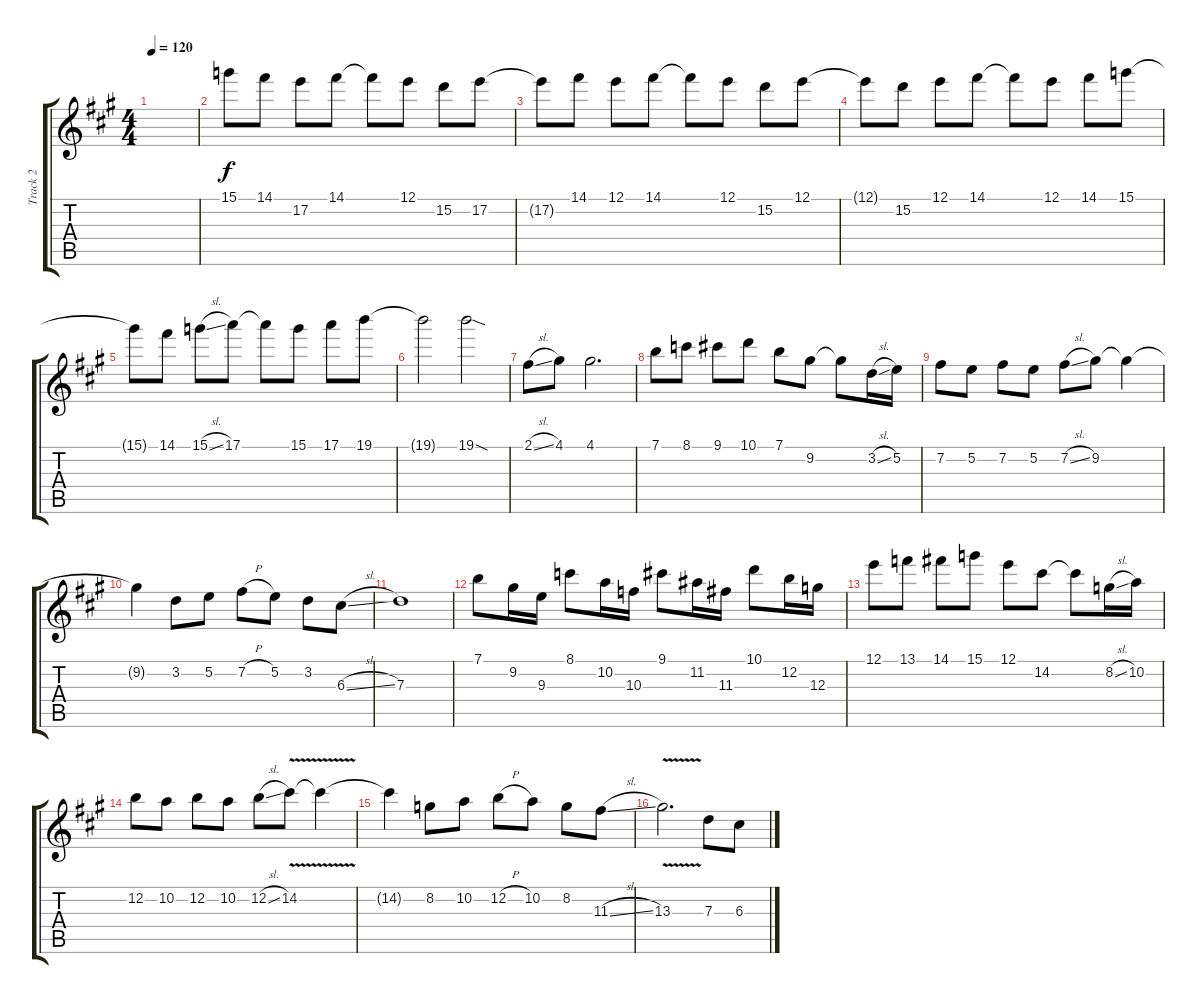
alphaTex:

\track ("Track 2" "Track 2") {instrument electricguitarclean}
\staff {score tabs}
\tuning (E4 B3 G3 D3 A2 E2) {hide}
\ts (4 4)
\tempo 120
\clef g2
\ks a
|
15.1.8 14.1.8 17.2.8 14.1.8 14.1{t}.8 12.1.8 15.2.8 17.2.8 |
17.2{t}.8 14.1.8 12.1.8 14.1.8 14.1{t}.8 12.1.8 15.2.8 12.1.8 |
12.1{t}.8 15.2.8 12.1.8 14.1.8 14.1{t}.8 12.1.8 14.1.8 15.1.8 |
15.1{t}.8 14.1.8 15.1{sl}.8 17.1.8 17.1{t}.8 15.1.8 17.1.8 19.1.8 |
19.1{t}.2 19.1{sod}.2 |
2.1{sl}.8 4.1.8 4.1.2{d} |
7.1.8 8.1.8 9.1.8 10.1.8 7.1.8 9.2.8 9.2{t}.8 3.2{sl}.16 5.2.16 |
7.2.8 5.2.8 7.2.8 5.2.8 7.2{sl}.8 9.2.8 9.2{t}.4 |
9.2{t}.4 3.2.8 5.2.8 7.2{h}.8 5.2.8 3.2.8 6.3{sl}.8 |
7.3.1 |
7.1.8 9.2.16 9.3.16 8.1.8 10.2.16 10.3.16 9.1.8 11.2.16 11.3.16 10.1.8 12.2.16 12.3.16 |
12.1.8 13.1.8 14.1.8 15.1.8 12.1.8 14.2.8 14.2{t}.8 8.2{sl}.16 10.2.16 |
12.2.8 10.2.8 12.2.8 10.2.8 12.2{sl}.8 14.2{v}.8 14.2{t}.4 |
14.2{t}.4 8.2.8 10.2.8 12.2{h}.8 10.2.8 8.2.8 11.3{sl}.8 |
13.3{v}.2{d} 7.3.8 6.3.8
